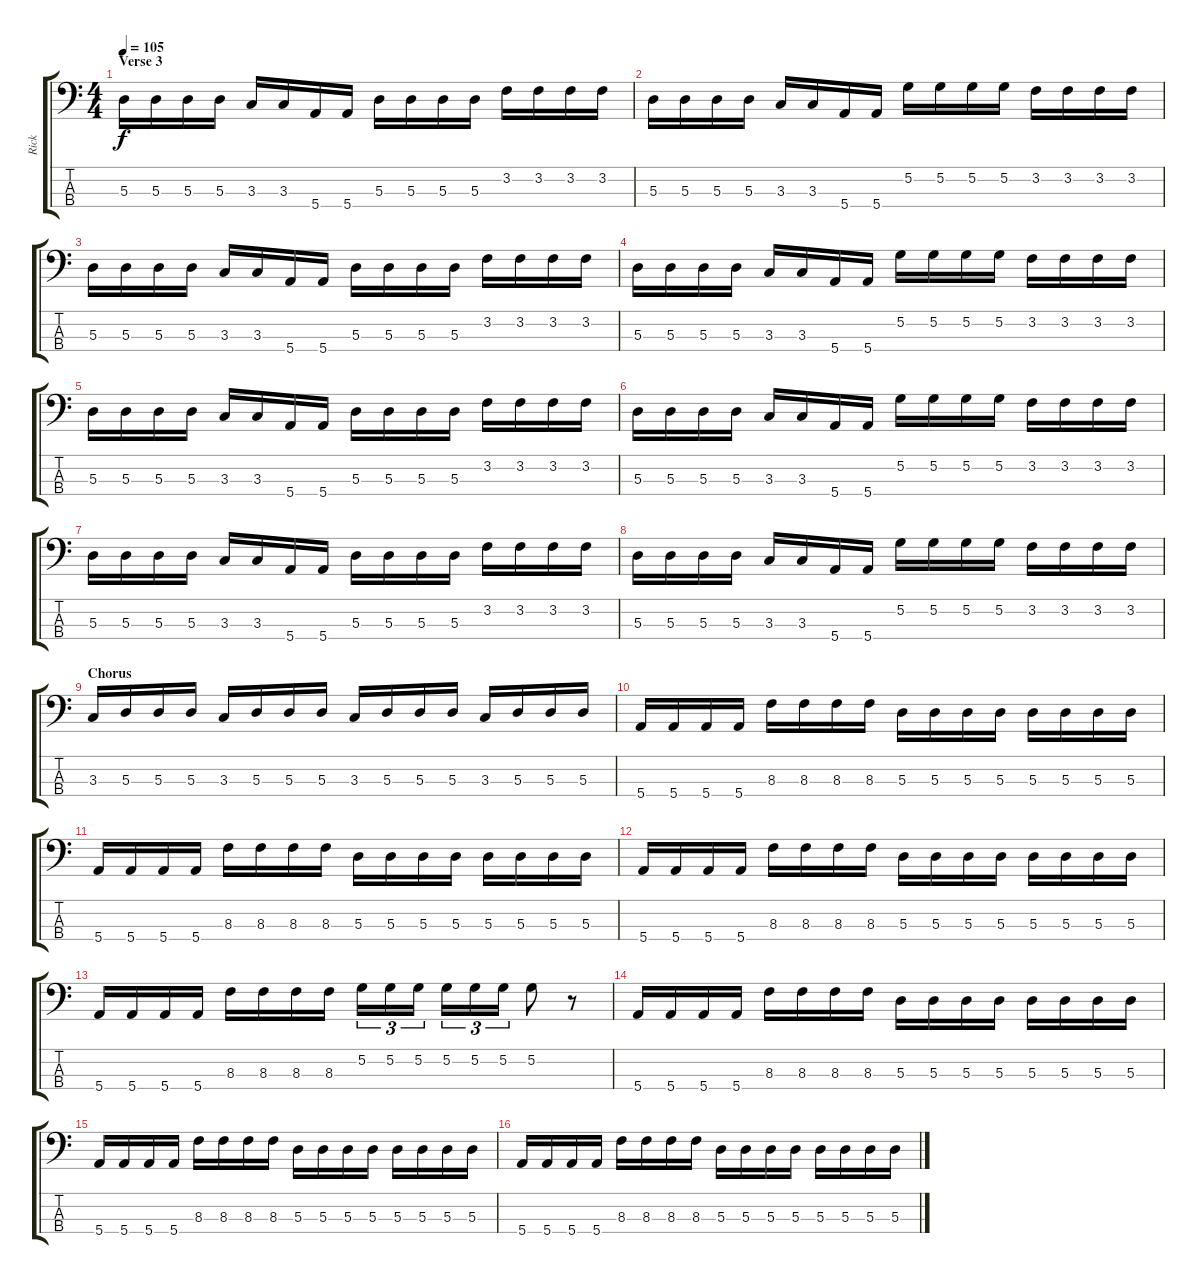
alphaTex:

\track ("Rick" "Rick") {instrument electricbasspick}
\staff {score tabs}
\tuning (G2 D2 A1 E1) {hide}
\ts (4 4)
\section ("" "Verse 3")
\tempo 105
\clef f4
\ks c
5.3.16{dy f} 5.3.16 5.3.16 5.3.16 3.3.16 3.3.16 5.4.16 5.4.16 5.3.16 5.3.16 5.3.16 5.3.16 3.2.16 3.2.16 3.2.16 3.2.16 |
5.3.16 5.3.16 5.3.16 5.3.16 3.3.16 3.3.16 5.4.16 5.4.16 5.2.16 5.2.16 5.2.16 5.2.16 3.2.16 3.2.16 3.2.16 3.2.16 |
5.3.16 5.3.16 5.3.16 5.3.16 3.3.16 3.3.16 5.4.16 5.4.16 5.3.16 5.3.16 5.3.16 5.3.16 3.2.16 3.2.16 3.2.16 3.2.16 |
5.3.16 5.3.16 5.3.16 5.3.16 3.3.16 3.3.16 5.4.16 5.4.16 5.2.16 5.2.16 5.2.16 5.2.16 3.2.16 3.2.16 3.2.16 3.2.16 |
5.3.16 5.3.16 5.3.16 5.3.16 3.3.16 3.3.16 5.4.16 5.4.16 5.3.16 5.3.16 5.3.16 5.3.16 3.2.16 3.2.16 3.2.16 3.2.16 |
5.3.16 5.3.16 5.3.16 5.3.16 3.3.16 3.3.16 5.4.16 5.4.16 5.2.16 5.2.16 5.2.16 5.2.16 3.2.16 3.2.16 3.2.16 3.2.16 |
5.3.16 5.3.16 5.3.16 5.3.16 3.3.16 3.3.16 5.4.16 5.4.16 5.3.16 5.3.16 5.3.16 5.3.16 3.2.16 3.2.16 3.2.16 3.2.16 |
5.3.16 5.3.16 5.3.16 5.3.16 3.3.16 3.3.16 5.4.16 5.4.16 5.2.16 5.2.16 5.2.16 5.2.16 3.2.16 3.2.16 3.2.16 3.2.16 |
\section ("" "Chorus")
3.3.16 5.3.16 5.3.16 5.3.16 3.3.16 5.3.16 5.3.16 5.3.16 3.3.16 5.3.16 5.3.16 5.3.16 3.3.16 5.3.16 5.3.16 5.3.16 |
5.4.16 5.4.16 5.4.16 5.4.16 8.3.16 8.3.16 8.3.16 8.3.16 5.3.16 5.3.16 5.3.16 5.3.16 5.3.16 5.3.16 5.3.16 5.3.16 |
5.4.16 5.4.16 5.4.16 5.4.16 8.3.16 8.3.16 8.3.16 8.3.16 5.3.16 5.3.16 5.3.16 5.3.16 5.3.16 5.3.16 5.3.16 5.3.16 |
5.4.16 5.4.16 5.4.16 5.4.16 8.3.16 8.3.16 8.3.16 8.3.16 5.3.16 5.3.16 5.3.16 5.3.16 5.3.16 5.3.16 5.3.16 5.3.16 |
5.4.16 5.4.16 5.4.16 5.4.16 8.3.16 8.3.16 8.3.16 8.3.16 5.2.16{tu (3 2)} 5.2.16{tu (3 2)} 5.2.16{tu (3 2)} 5.2.16{tu (3 2)} 5.2.16{tu (3 2)} 5.2.16{tu (3 2)} 5.2.8 r.8 |
5.4.16 5.4.16 5.4.16 5.4.16 8.3.16 8.3.16 8.3.16 8.3.16 5.3.16 5.3.16 5.3.16 5.3.16 5.3.16 5.3.16 5.3.16 5.3.16 |
5.4.16 5.4.16 5.4.16 5.4.16 8.3.16 8.3.16 8.3.16 8.3.16 5.3.16 5.3.16 5.3.16 5.3.16 5.3.16 5.3.16 5.3.16 5.3.16 |
5.4.16 5.4.16 5.4.16 5.4.16 8.3.16 8.3.16 8.3.16 8.3.16 5.3.16 5.3.16 5.3.16 5.3.16 5.3.16 5.3.16 5.3.16 5.3.16
